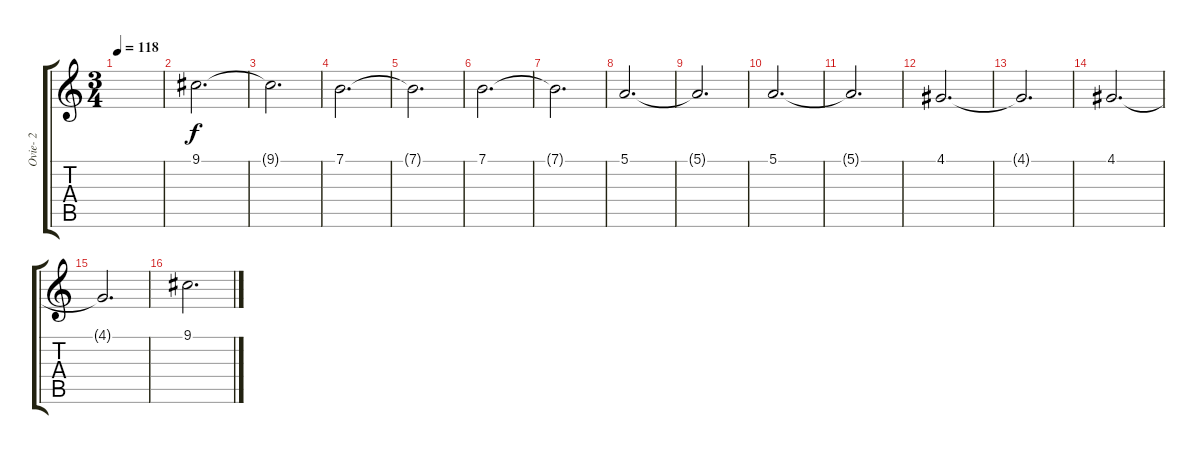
\track ("Ovie- 2" "Ovie- 2") {instrument stringensemble1}
\staff {score tabs}
\tuning (E4 B3 G3 D3 A2 E2) {hide}
\ts (3 4)
\tempo 118
\clef g2
\ks c
|
9.1.2{d volume 6} |
9.1{t}.2{d} |
7.1.2{d} |
7.1{t}.2{d} |
7.1.2{d} |
7.1{t}.2{d} |
5.1.2{d} |
5.1{t}.2{d} |
5.1.2{d} |
5.1{t}.2{d} |
4.1.2{d} |
4.1{t}.2{d} |
4.1.2{d} |
4.1{t}.2{d} |
9.1.2{d}
